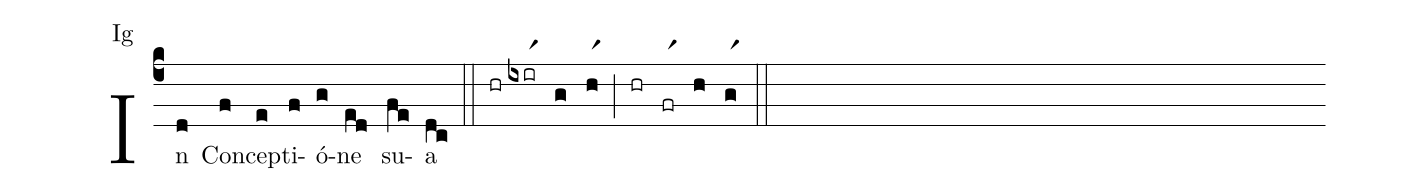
annotation: Ig;
%%
(c4)In(d) Con(f)cep(e)ti(f)ó(g)ne(ed) su(fe)a(dc) (::) (hr)(ixirr1)(g)(hr1)(;)(hr)(frr1)(h)(gr1)(::)
